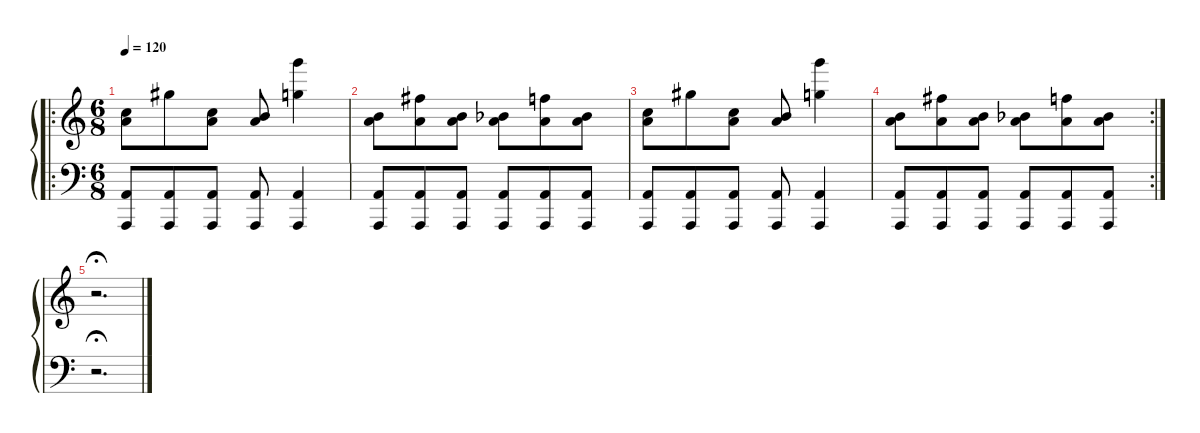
\defaultSystemsLayout 4
\hideDynamics
\bracketExtendMode groupsimilarinstruments
\singleTrackTrackNamePolicy hidden
\multiTrackTrackNamePolicy hidden
\otherSystemsTrackNameOrientation horizontal
\extendBarLines
\track ("Acoustic Piano (Staff 1)" "pno.") {instrument acousticgrandpiano}
\staff {score}
\tuning (E4 B3 G3 D3 A2 E2)
\ro
\ts (6 8)
\tempo 120
\clef g2
\ks aminor
(14.3 13.2).8{dy fff} 16.1{acc #}.8{dy mf} (19.4 17.3).8{dy p} (14.3 12.2).8{dy fff} (24.3 27.1).4 |
(19.4 16.3).8{dy mf} (19.4 19.2{acc #}).8{dy pp} (19.4 16.3).8{dy fff} (14.3 11.2{acc b}).8 (14.3 13.1).8 (14.3 11.2{acc b}).8 |
(14.3 13.2).8 16.1{acc #}.8{dy mf} (19.4 17.3).8 (14.3 12.2).8 (24.3 27.1).4{dy ff} |
\rc 2
(19.4 16.3).8{dy mf} (19.4 19.2{acc #}).8{dy pp} (19.4 16.3).8{dy fff} (14.3 11.2{acc b}).8 (14.3 13.1).8 (14.3 11.2{acc b}).8 |
r.2{d fermata (medium 0.5)}
\staff {score}
\tuning (G2 D2 A1 E1 B0)
\clef f4
\ottava regular
\simile none
\ks aminor
(0.3 2.1).8{dy ff} (0.3 2.1).8{dy mf} (0.3 2.1).8{dy p} (0.3 2.1).8{dy mf} (0.3 2.1).4{dy ff} |
(0.3 2.1).8{dy mf} (0.3 2.1).8{dy mp} (0.3 2.1).8{dy mf} (0.3 2.1).8{dy f} (0.3 2.1).8 (0.3 2.1).8 |
(0.3 2.1).8{dy ff} (0.3 2.1).8{dy mf} (0.3 2.1).8 (0.3 2.1).8{dy f} (0.3 2.1).4{dy ff} |
(0.3 2.1).8{dy mf} (0.3 2.1).8 (0.3 2.1).8 (0.3 2.1).8{dy f} (0.3 2.1).8 (0.3 2.1).8 |
r.2{d fermata (medium 0.5)}
